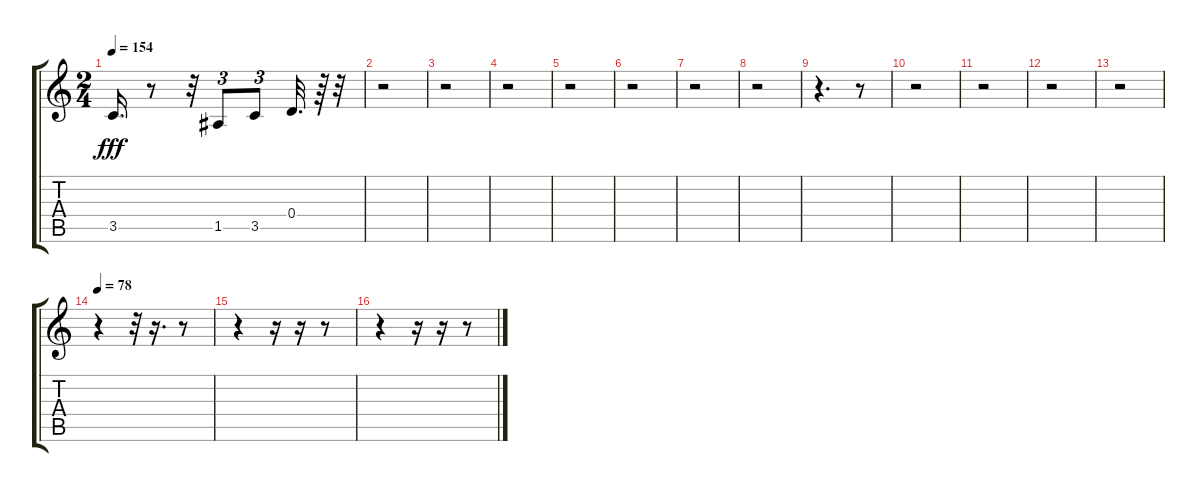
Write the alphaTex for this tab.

\track "" {instrument electricbassfinger}
\staff {score tabs}
\tuning (E4 B3 G3 D3 A2 E2) {hide}
\ts (2 4)
\tempo 154
\clef g2
\ks c
3.5.16{d dy fff} r.8 r.32 1.5.8{tu (3 2)} 3.5.8{tu (3 2)} 0.4.32{d} r.64 r.32 |
r.2 |
r.2 |
r.2 |
r.2 |
r.2 |
r.2 |
r.2 |
r.4{d} r.8 |
r.2 |
r.2 |
r.2 |
r.2 |
\tempo 78
r.4 r.32 r.16{d} r.8 |
r.4 r.16 r.16 r.8 |
r.4 r.16 r.16 r.8
